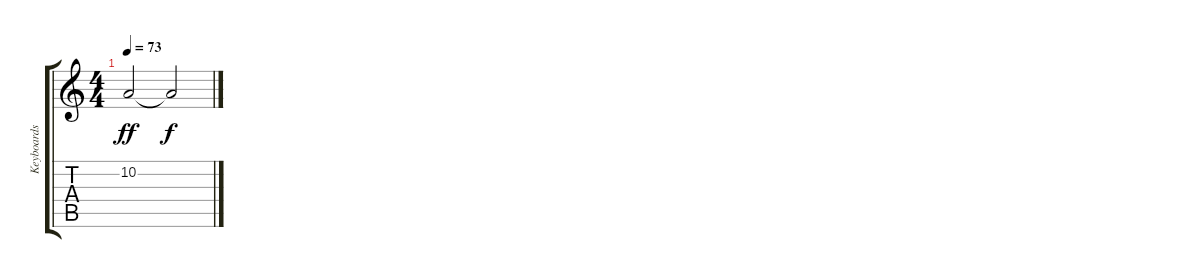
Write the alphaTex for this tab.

\track ("Keyboards 3 / Guitar 3" "Keyboards ") {instrument pad1newage}
\staff {score tabs}
\tuning (E4 B3 G3 D3 A2 E2) {hide}
\ts (4 4)
\tempo 73
\clef g2
\ks c
10.2.2{dy ff} 10.2{t}.2{dy f}
